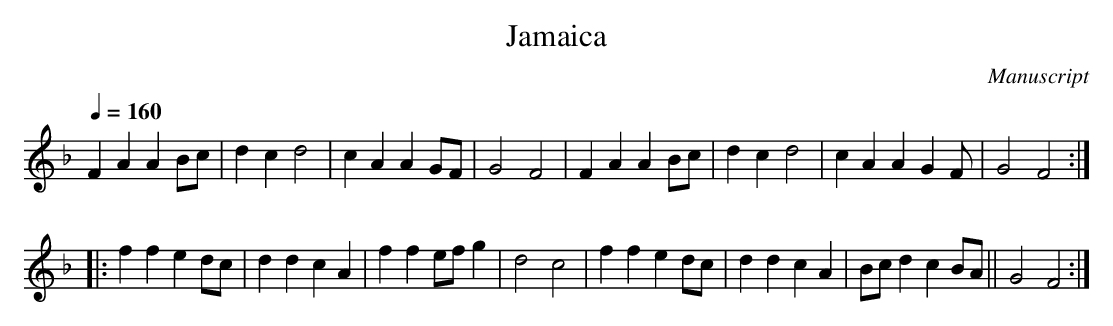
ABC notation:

X:1
T:Jamaica
M:4/4s
L:1/4
Q:160
O:Manuscript
K:F
F A A B/2c/2| d c d2| c A A G/2F/2| G2 F2 |F A A B/2c/2| d c d2| c A A G /2F/2 |G2 F2:|
|: f f e d/2c/2| d d c A| f f e/2f/2 g| d2 c2| f f e d/2c/2| d d c A| B/2c/2 d c B/2A/2||G2 F2:|
